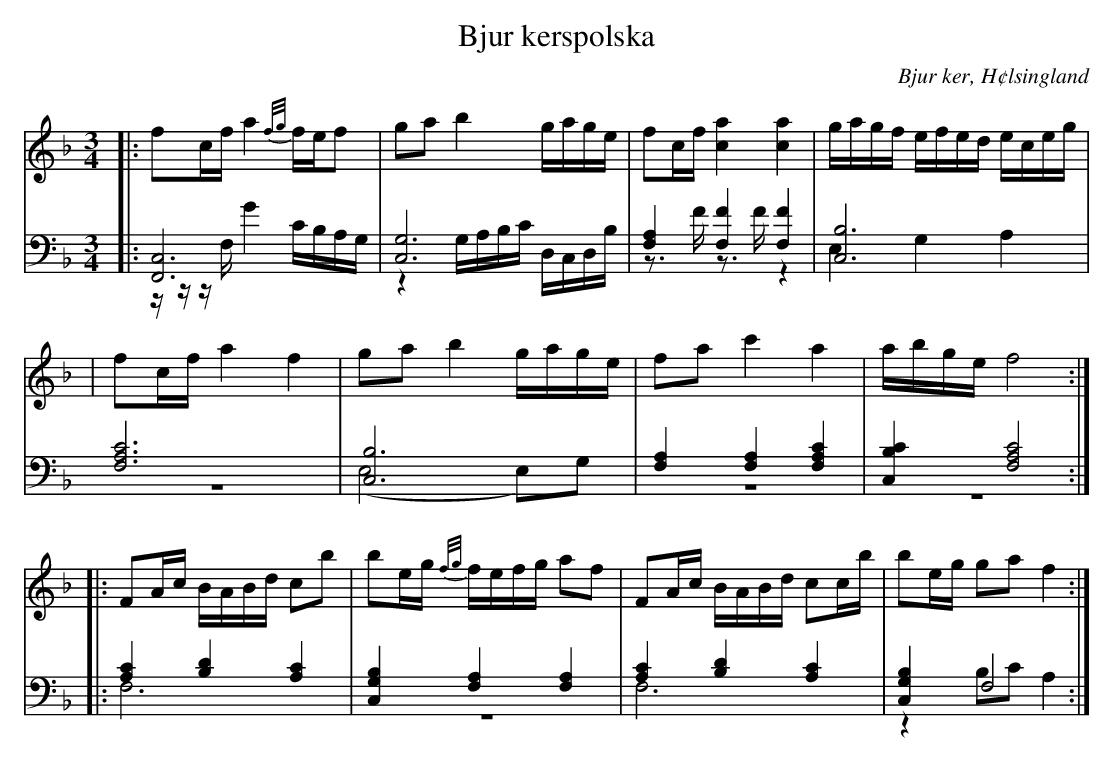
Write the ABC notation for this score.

X:1
T: Bjur kerspolska
O: Bjur ker, H¢lsingland
M: 3/4
L: 1/8
K: F
V:1
V:2
V:3 merge
V: 1
|:fc/f/ a2 {f/g/}f/e/f|ga b2 g/a/g/e/|fc/f/ [c2a2] [c2a2]|g/a/g/f/ e/f/e/d/ e/c/e/g/|
|fc/f/ a2 f2|ga b2 g/a/g/e/|fa c'2 a2| a/b/g/e/ f4:|
|:FA/c/ B/A/B/d/ cb|be/g/ {f/g/}f/e/f/g/ af|FA/c/ B/A/B/d/ cc/b/|be/g/ ga f2:|
V:2 clef=bass
|:[F,,6C,6]|[C,6G,6]|[F,2A,2] [F,2F2] [F,2F2]|[C,6B,6]|
[F,6A,6C6]|[C,6B,6]|[F,2A,2] [F,2A,2] [F,2A,2C2]|[C,2B,2C2] [F,4A,4C4]:|
 |:[A,2C2] [B,2D2] [A,2C2]|[C,2G,2B,2] [F,2A,2] [F,2A,2]|[A,2C2] [B,2D2] [A,2C2]|[C,2G,2B,2] F,4 :|
V:3 clef=bass
 |:z/z/z/F,/ G2 C/B,/A,/G,/|z2 G,/A,/B,/C/ D,/C,/D,/B,/|z>F z>F z2|E,2 G,2A,2|
 |z6|(E,4 E,)G,|z6|z6:|
|:F,6|z6|F,6|z2 B,C A,2:|
